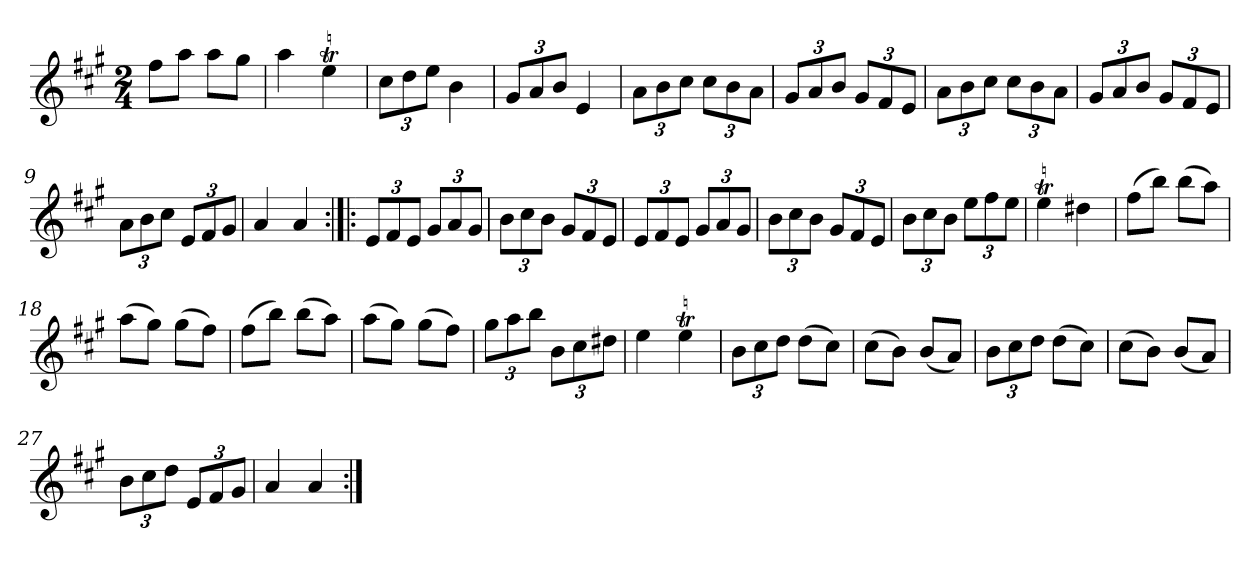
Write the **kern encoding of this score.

**kern
*part1
*staff1
*clefG2
*k[f#c#g#]
*A:
*M2/4
*MM120
=1
8ff#\L
8aa\J
8aa\L
8gg#\J
=2
4aa
4eet
=3
12cc#\L
12dd\
12ee\J
4b
=4
12g#/L
12a/
12b/J
4e
=5
12a\L
12b\
12cc#\J
12cc#\L
12b\
12a\J
=6
12g#/L
12a/
12b/J
12g#/L
12f#/
12e/J
=7
12a\L
12b\
12cc#\J
12cc#\L
12b\
12a\J
=8
12g#/L
12a/
12b/J
12g#/L
12f#/
12e/J
=9
12a\L
12b\
12cc#\J
12e/L
12f#/
12g#/J
=10
4a
4a
=11:|!|:
12e/L
12f#/
12e/J
12g#/L
12a/
12g#/J
=12
12b\L
12cc#\
12b\J
12g#/L
12f#/
12e/J
=13
12e/L
12f#/
12e/J
12g#/L
12a/
12g#/J
=14
12b\L
12cc#\
12b\J
12g#/L
12f#/
12e/J
=15
12b\L
12cc#\
12b\J
12ee\L
12ff#\
12ee\J
=16
4eet
4dd#X
=17
(8ff#\L
8bb\J)
(8bb\L
8aa\J)
=18
(8aa\L
8gg#\J)
(8gg#\L
8ff#\J)
=19
(8ff#\L
8bb\J)
(8bb\L
8aa\J)
=20
(8aa\L
8gg#\J)
(8gg#\L
8ff#\J)
=21
12gg#\L
12aa\
12bb\J
12b\L
12cc#\
12dd#X\J
=22
4ee
4eet
=23
12b\L
12cc#\
12dd\J
(8dd\L
8cc#\J)
=24
(8cc#\L
8b\J)
(8b/L
8a/J)
=25
12b\L
12cc#\
12dd\J
(8dd\L
8cc#\J)
=26
(8cc#\L
8b\J)
(8b/L
8a/J)
=27
12b\L
12cc#\
12dd\J
12e/L
12f#/
12g#/J
=28
4a
4a
=:|!
*-
